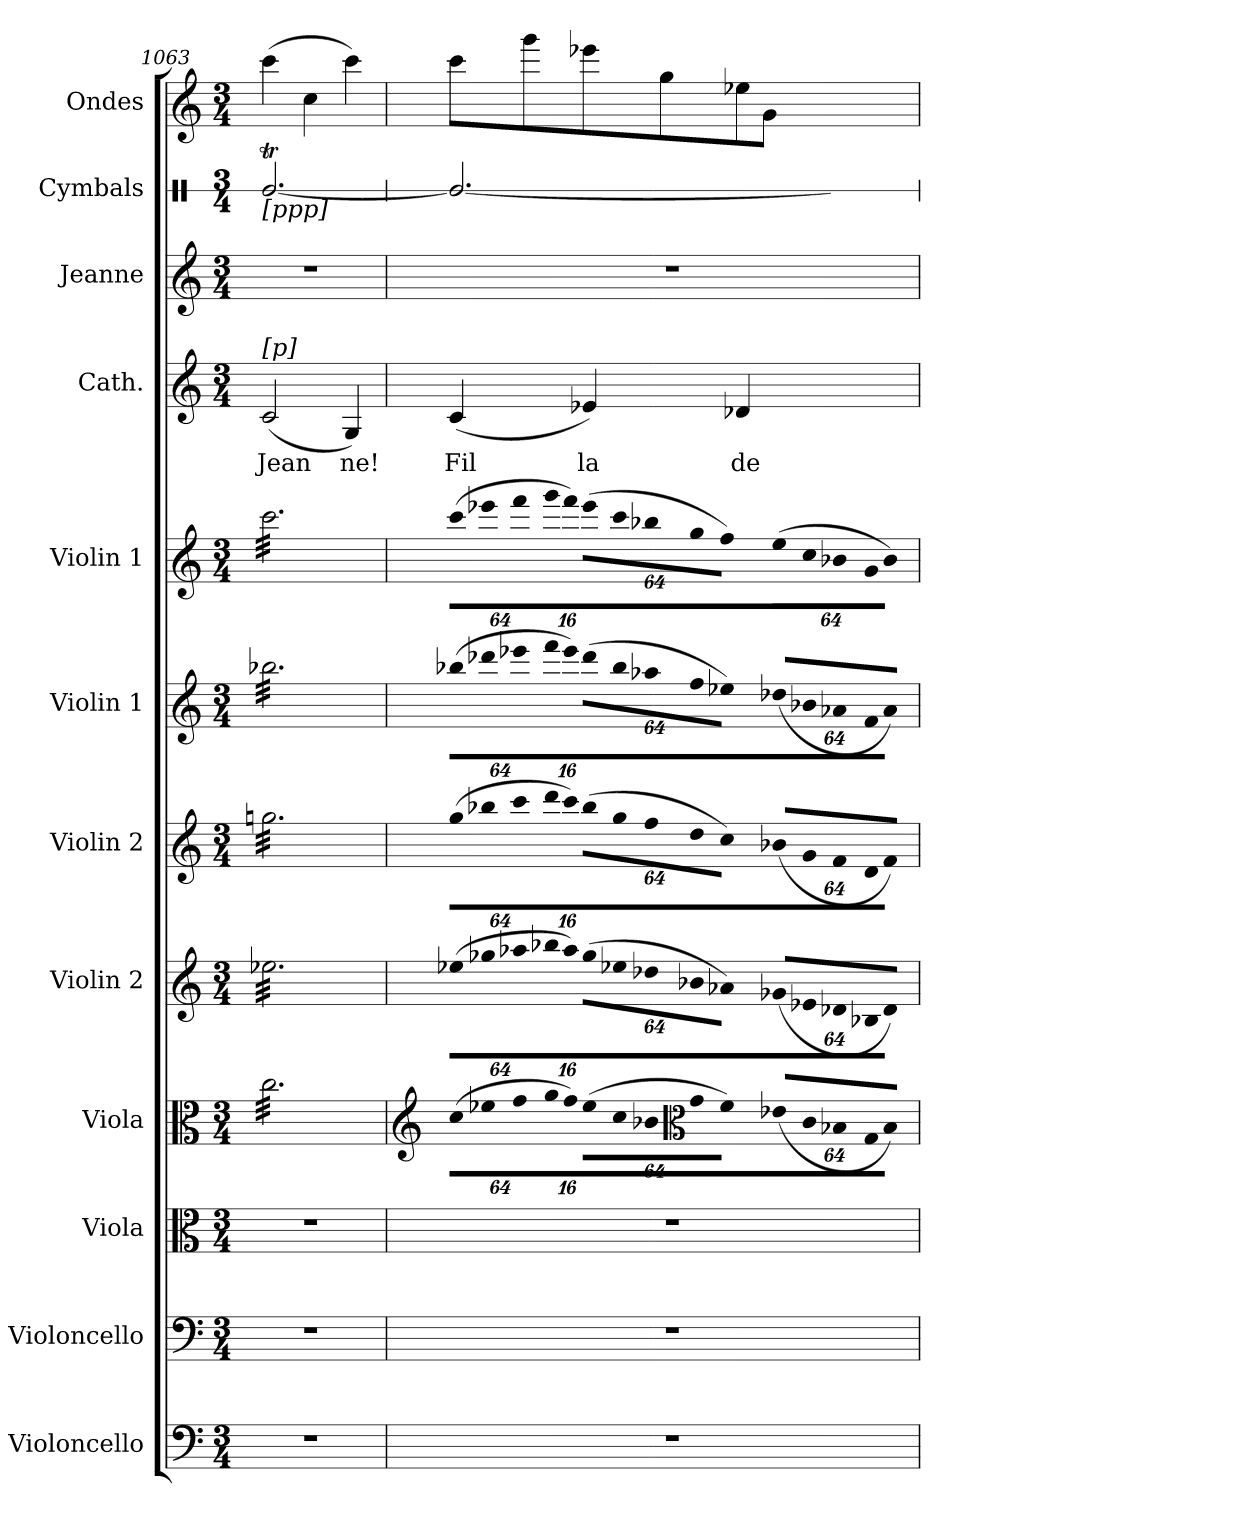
**kern	**kern	**kern	**kern	**kern	**kern	**kern	**kern	**kern	**text	**kern	**kern	**kern
*part12	*part11	*part10	*part9	*part8	*part7	*part6	*part5	*part4	*part4	*part3	*part2	*part1
*staff12	*staff11	*staff10	*staff9	*staff8	*staff7	*staff6	*staff5	*staff4	*staff4	*staff3	*staff2	*staff1
*I"Violoncello	*I"Violoncello	*I"Viola	*I"Viola	*I"Violin 2	*I"Violin 2	*I"Violin 1	*I"Violin 1	*I"Cath.	*	*I"Jeanne	*I"Cymbals	*I"Ondes
*I'Vc.	*I'Vc.	*I'Vla.	*I'Vla.	*I'Vln. 2	*I'Vln. 2	*I'Vln. 1	*I'Vln. 1	*	*	*	*	*
!!LO:PB:g=z
*	*	*	*	*	*	*	*	*	*	*	*stria1	*
*clefF4	*clefF4	*clefC3	*clefC3	*clefG2	*clefG2	*clefG2	*clefG2	*clefG2	*	*clefG2	*clefX	*clefG2
*k[]	*k[]	*k[]	*k[]	*k[]	*k[]	*k[]	*k[]	*k[]	*	*k[]	*k[]	*k[]
*C:	*C:	*C:	*C:	*C:	*C:	*C:	*C:	*C:	*	*C:	*C:	*C:
*M3/4	*M3/4	*M3/4	*M3/4	*M3/4	*M3/4	*M3/4	*M3/4	*M3/4	*	*M3/4	*M3/4	*M3/4
*MM80	*MM80	*MM80	*MM80	*MM80	*MM80	*MM80	*MM80	*MM80	*	*MM80	*MM80	*MM80
=1063	=1063	=1063	=1063	=1063	=1063	=1063	=1063	=1063	=1063	=1063	=1063	=1063
!LO:N:vis=1	!LO:N:vis=1	!LO:N:vis=1	!	!	!	!	!	!	!	!	!	!
!	!	!	!	!	!	!	!	!	!	!	!LO:TX:b:t=[ppp]	!
!	!	!	!	!	!	!	!	!LO:TX:a:t=[p]	!	!	!	!
!	!	!	!	!	!	!	!LO:TX:b:t=[	!	!	!	!	!
!	!	!	!	!	!	!	!LO:TX:i:t=sempre	!	!	!	!	!
!	!	!	!	!	!	!	!LO:TX:t=p]	!	!	!	!	!
!	!	!	!	!	!	!	!LO:TX:a:t=[con sord.]	!	!	!	!	!
!	!	!	!	!	!	!LO:TX:b:t=[	!	!	!	!	!	!
!	!	!	!	!	!	!LO:TX:i:t=sempre	!	!	!	!	!	!
!	!	!	!	!	!	!LO:TX:t=p]	!	!	!	!	!	!
!	!	!	!	!	!	!LO:TX:a:t=[con sord.]	!	!	!	!	!	!
!	!	!	!	!	!LO:TX:b:t=[	!	!	!	!	!	!	!
!	!	!	!	!	!LO:TX:i:t=sempre	!	!	!	!	!	!	!
!	!	!	!	!	!LO:TX:t=p]	!	!	!	!	!	!	!
!	!	!	!	!	!LO:TX:a:t=[con sord.]	!	!	!	!	!	!	!
!	!	!	!	!LO:TX:b:t=[	!	!	!	!	!	!	!	!
!	!	!	!	!LO:TX:i:t=sempre	!	!	!	!	!	!	!	!
!	!	!	!	!LO:TX:t=p]	!	!	!	!	!	!	!	!
!	!	!	!	!LO:TX:a:t=[con sord.]	!	!	!	!	!	!	!	!
!	!	!	!LO:TX:b:t=[	!	!	!	!	!	!	!	!	!
!	!	!	!LO:TX:i:t=sempre	!	!	!	!	!	!	!	!	!
!	!	!	!LO:TX:t=p]	!	!	!	!	!	!	!	!	!
!	!	!	!LO:TX:a:t=[con sord.]	!	!	!	!	!	!	!	!	!
!	!	!	!	!	!	!	!	!	!LO:LY:b:color=#000000	!LO:N:vis=1	!	!
*	*	*	*tremolo	*	*	*	*	*	*	*	*	*
*	*	*	*	*tremolo	*	*	*	*	*	*	*	*
*	*	*	*	*	*tremolo	*	*	*	*	*	*	*
*	*	*	*	*	*	*tremolo	*	*	*	*	*	*
*	*	*	*	*	*	*	*tremolo	*	*	*	*	*
2.r	2.r	2.r	32cci\LLL	32ee-Xi\LLL	32ggni\LLL	32bb-Xi\LLL	32ccci\LLL	(2ci/	Jean	2.r	[<2.Reti/	(4ccci\
.	.	.	32cci\	32ee-Xi\	32ggni\	32bb-Xi\	32ccci\	.	.	.	.	.
.	.	.	32cci\	32ee-Xi\	32ggni\	32bb-Xi\	32ccci\	.	.	.	.	.
.	.	.	32cci\	32ee-Xi\	32ggni\	32bb-Xi\	32ccci\	.	.	.	.	.
.	.	.	32cci\	32ee-Xi\	32ggni\	32bb-Xi\	32ccci\	.	.	.	.	.
.	.	.	32cci\	32ee-Xi\	32ggni\	32bb-Xi\	32ccci\	.	.	.	.	.
.	.	.	32cci\	32ee-Xi\	32ggni\	32bb-Xi\	32ccci\	.	.	.	.	.
.	.	.	32cci\	32ee-Xi\	32ggni\	32bb-Xi\	32ccci\	.	.	.	.	.
.	.	.	32cci\	32ee-Xi\	32ggni\	32bb-Xi\	32ccci\	.	.	.	.	4cci\
.	.	.	32cci\	32ee-Xi\	32ggni\	32bb-Xi\	32ccci\	.	.	.	.	.
.	.	.	32cci\	32ee-Xi\	32ggni\	32bb-Xi\	32ccci\	.	.	.	.	.
.	.	.	32cci\	32ee-Xi\	32ggni\	32bb-Xi\	32ccci\	.	.	.	.	.
.	.	.	32cci\	32ee-Xi\	32ggni\	32bb-Xi\	32ccci\	.	.	.	.	.
.	.	.	32cci\	32ee-Xi\	32ggni\	32bb-Xi\	32ccci\	.	.	.	.	.
.	.	.	32cci\	32ee-Xi\	32ggni\	32bb-Xi\	32ccci\	.	.	.	.	.
.	.	.	32cci\	32ee-Xi\	32ggni\	32bb-Xi\	32ccci\	.	.	.	.	.
!	!	!	!	!	!	!	!	!	!LO:LY:b:color=#000000	!	!	!
.	.	.	32cci\	32ee-Xi\	32ggni\	32bb-Xi\	32ccci\	4Gi/)	ne!	.	.	4ccci\)
.	.	.	32cci\	32ee-Xi\	32ggni\	32bb-Xi\	32ccci\	.	.	.	.	.
.	.	.	32cci\	32ee-Xi\	32ggni\	32bb-Xi\	32ccci\	.	.	.	.	.
.	.	.	32cci\	32ee-Xi\	32ggni\	32bb-Xi\	32ccci\	.	.	.	.	.
.	.	.	32cci\	32ee-Xi\	32ggni\	32bb-Xi\	32ccci\	.	.	.	.	.
.	.	.	32cci\	32ee-Xi\	32ggni\	32bb-Xi\	32ccci\	.	.	.	.	.
.	.	.	32cci\	32ee-Xi\	32ggni\	32bb-Xi\	32ccci\	.	.	.	.	.
.	.	.	32cci\JJJ	32ee-Xi\JJJ	32ggni\JJJ	32bb-Xi\JJJ	32ccci\JJJ	.	.	.	.	.
*	*	*	*	*	*	*	*Xtremolo	*	*	*	*	*
*	*	*	*	*	*	*Xtremolo	*	*	*	*	*	*
*	*	*	*	*	*Xtremolo	*	*	*	*	*	*	*
*	*	*	*	*Xtremolo	*	*	*	*	*	*	*	*
*	*	*	*Xtremolo	*	*	*	*	*	*	*	*	*
=1064	=1064	=1064	=1064	=1064	=1064	=1064	=1064	=1064	=1064	=1064	=1064	=1064
*	*	*	*clefG2	*	*	*	*	*	*	*	*	*
!LO:N:vis=1	!LO:N:vis=1	!LO:N:vis=1	!	!	!	!	!	!	!	!	!	!
*	*	*	*Xbrackettup	*	*	*	*	*	*	*	*	*
!	!	!	!LO:N:vis=16	!	!	!	!	!	!	!	!	!
*	*	*	*	*Xbrackettup	*	*	*	*	*	*	*	*
!	!	!	!	!LO:N:vis=16	!	!	!	!	!	!	!	!
*	*	*	*	*	*Xbrackettup	*	*	*	*	*	*	*
!	!	!	!	!	!LO:N:vis=16	!	!	!	!	!	!	!
*	*	*	*	*	*	*Xbrackettup	*	*	*	*	*	*
!	!	!	!	!	!	!LO:N:vis=16	!	!	!	!	!	!
*	*	*	*	*	*	*	*Xbrackettup	*	*	*	*	*
!	!	!	!	!	!	!	!LO:N:vis=16	!	!	!	!	!
!	!	!	!	!	!	!	!	!	!LO:LY:b:color=#000000	!LO:N:vis=1	!	!
2.r	2.r	2.r	(1024%51cci\LL	(1024%51ee-Xi\LL	(1024%51ggi\LL	(1024%51bb-Xi\LL	(1024%51ccci\LL	(4ci/	Fil	2.r	2.Rei/_<	8ccci\L
!	!	!	!LO:N:vis=16	!LO:N:vis=16	!LO:N:vis=16	!LO:N:vis=16	!LO:N:vis=16	!	!	!	!	!
.	.	.	1024%51ee-Xi\	1024%51gg-Xi\	1024%51bb-Xi\	1024%51ddd-Xi\	1024%51eee-Xi\	.	.	.	.	.
!	!	!	!LO:N:vis=16	!LO:N:vis=16	!LO:N:vis=16	!LO:N:vis=16	!LO:N:vis=16	!	!	!	!	!
.	.	.	1024%51ffi\	1024%51aa-Xi\	1024%51ccci\	1024%51eee-Xi\	1024%51fffi\	.	.	.	.	.
.	.	.	.	.	.	.	.	.	.	.	.	8gggi\
!	!	!	!LO:N:vis=16	!LO:N:vis=16	!LO:N:vis=16	!LO:N:vis=16	!LO:N:vis=16	!	!	!	!	!
.	.	.	1024%51ggi\	1024%51bb-Xi\	1024%51dddi\	1024%51fffi\	1024%51gggi\	.	.	.	.	.
!	!	!	!LO:N:vis=16	!LO:N:vis=16	!LO:N:vis=16	!LO:N:vis=16	!LO:N:vis=16	!	!	!	!	!
.	.	.	256%13ffi\JJ)	256%13aa-i\JJ)	256%13ccci\JJ)	256%13eee-i\JJ)	256%13fffi\JJ)	.	.	.	.	.
!	!	!	!LO:N:vis=16	!LO:N:vis=16	!LO:N:vis=16	!LO:N:vis=16	!LO:N:vis=16	!	!	!	!	!
!	!	!	!	!	!	!	!	!	!LO:LY:b:color=#000000	!	!	!
.	.	.	(1024%51ee-i\LL	(1024%51gg-i\LL	(1024%51bb-i\LL	(1024%51ddd-i\LL	(1024%51eee-i\LL	4e-Xi/)	la	.	.	8eee-Xi\
!	!	!	!LO:N:vis=16	!LO:N:vis=16	!LO:N:vis=16	!LO:N:vis=16	!LO:N:vis=16	!	!	!	!	!
.	.	.	1024%51cci\	1024%51ee-Xi\	1024%51ggi\	1024%51bb-i\	1024%51ccci\	.	.	.	.	.
!	!	!	!LO:N:vis=16	!LO:N:vis=16	!LO:N:vis=16	!LO:N:vis=16	!LO:N:vis=16	!	!	!	!	!
.	.	.	1024%51b-Xi\	1024%51dd-Xi\	1024%51ffi\	1024%51aa-Xi\	1024%51bb-Xi\	.	.	.	.	.
.	.	.	.	.	.	.	.	.	.	.	.	8ggi\
*	*	*	*clefC3	*	*	*	*	*	*	*	*	*
!	!	!	!LO:N:vis=16	!LO:N:vis=16	!LO:N:vis=16	!LO:N:vis=16	!LO:N:vis=16	!	!	!	!	!
.	.	.	1024%51gi\	1024%51b-Xi\	1024%51ddi\	1024%51ffi\	1024%51ggi\	.	.	.	.	.
!	!	!	!LO:N:vis=16	!LO:N:vis=16	!LO:N:vis=16	!LO:N:vis=16	!LO:N:vis=16	!	!	!	!	!
.	.	.	256%13fi\JJ)	256%13a-Xi\JJ)	256%13cci\JJ)	256%13ee-Xi\JJ)	256%13ffi\JJ)	.	.	.	.	.
!	!	!	!LO:N:vis=16	!LO:N:vis=16	!LO:N:vis=16	!LO:N:vis=16	!LO:N:vis=16	!	!	!	!	!
!	!	!	!	!	!	!	!	!	!LO:LY:b:color=#000000	!	!	!
.	.	.	(1024%51e-Xi/LL	(1024%51g-Xi/LL	(1024%51b-Xi/LL	(1024%51dd-Xi/LL	(1024%51eei\LL	4d-Xi/	de	.	.	8ee-Xi\
!	!	!	!LO:N:vis=16	!LO:N:vis=16	!LO:N:vis=16	!LO:N:vis=16	!LO:N:vis=16	!	!	!	!	!
.	.	.	1024%51ci/	1024%51e-Xi/	1024%51gi/	1024%51b-Xi/	1024%51cci\	.	.	.	.	.
!	!	!	!LO:N:vis=16	!LO:N:vis=16	!LO:N:vis=16	!LO:N:vis=16	!LO:N:vis=16	!	!	!	!	!
.	.	.	1024%51B-Xi/	1024%51d-Xi/	1024%51fi/	1024%51a-Xi/	1024%51b-Xi\	.	.	.	.	.
.	.	.	.	.	.	.	.	.	.	.	.	8gi\J
!	!	!	!LO:N:vis=16	!LO:N:vis=16	!LO:N:vis=16	!LO:N:vis=16	!LO:N:vis=16	!	!	!	!	!
.	.	.	1024%51Gi/	1024%51B-Xi/	1024%51di/	1024%51fi/	1024%51gi\	.	.	.	.	.
!	!	!	!LO:N:vis=16	!LO:N:vis=16	!LO:N:vis=16	!LO:N:vis=16	!LO:N:vis=16	!	!	!	!	!
.	.	.	256%13B-i/JJ)	256%13d-i/JJ)	256%13fi/JJ)	256%13a-i/JJ)	256%13b-i\JJ)	.	.	.	.	.
=	=	=	=	=	=	=	=	=	=	=	=	=
*-	*-	*-	*-	*-	*-	*-	*-	*-	*-	*-	*-	*-
